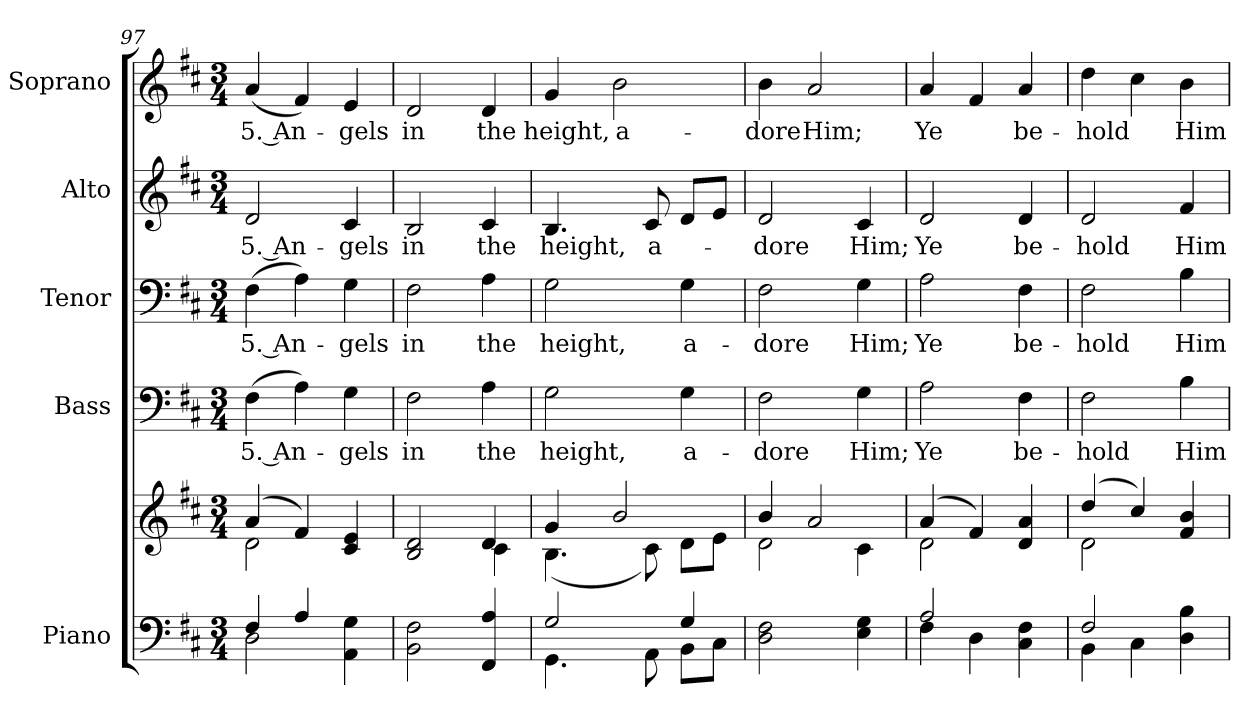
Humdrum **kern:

**kern	**kern	**kern	**text	**kern	**text	**kern	**text	**kern	**text
*part5	*part5	*part4	*part4	*part3	*part3	*part2	*part2	*part1	*part1
*staff6	*staff5	*staff4	*staff4	*staff3	*staff3	*staff2	*staff2	*staff1	*staff1
*I"Piano	*	*I"Bass	*	*I"Tenor	*	*I"Alto	*	*I"Soprano	*
*I'Pno.	*	*I'B.	*	*I'T.	*	*I'A.	*	*I'S.	*
!!LO:PB:g=z
*clefF4	*clefG2	*clefF4	*	*clefF4	*	*clefG2	*	*clefG2	*
*k[f#c#]	*k[f#c#]	*k[f#c#]	*	*k[f#c#]	*	*k[f#c#]	*	*k[f#c#]	*
*D:	*D:	*D:	*	*D:	*	*D:	*	*D:	*
*M3/4	*M3/4	*M3/4	*	*M3/4	*	*M3/4	*	*M3/4	*
=97	=97	=97	=97	=97	=97	=97	=97	=97	=97
*^	*^	*	*	*	*	*	*	*	*
!	!	!	!	!	!LO:LY:b:color=#000000	!	!	!	!	!	!
!	!	!	!	!	!	!	!LO:LY:b:color=#000000	!	!	!	!
!	!	!	!	!	!	!	!	!	!LO:LY:b:color=#000000	!	!
!	!	!	!	!	!	!	!	!	!	!	!LO:LY:b:color=#000000
4F#i/	2Di\	(4ai/	2di\	(4F#i\	5. An-	(4F#i\	5. An-	2di/	5. An-	(4ai/	5. An-
4Ai/	.	4f#i/)	.	4Ai\)	.	4Ai\)	.	.	.	4f#i/)	.
!	!	!	!	!	!LO:LY:b:color=#000000	!	!	!	!	!	!
!	!	!	!	!	!	!	!LO:LY:b:color=#000000	!	!	!	!
!	!	!	!	!	!	!	!	!	!LO:LY:b:color=#000000	!	!
!	!	!	!	!	!	!	!	!	!	!	!LO:LY:b:color=#000000
4AAi\ 4Gi	4ryy	4c#i/ 4ei	4ryy	4Gi\	-gels	4Gi\	-gels	4c#i/	-gels	4ei/	-gels
*v	*v	*	*	*	*	*	*	*	*	*	*
=98	=98	=98	=98	=98	=98	=98	=98	=98	=98	=98
*^	*	*	*	*	*	*	*	*	*	*
!	!	!	!	!	!LO:LY:b:color=#000000	!	!	!	!	!	!
*v	*v	*	*	*	*	*	*	*	*	*	*
*^	*	*	*	*	*	*	*	*	*	*
!	!	!	!	!	!	!	!LO:LY:b:color=#000000	!	!	!	!
*v	*v	*	*	*	*	*	*	*	*	*	*
*^	*	*	*	*	*	*	*	*	*	*
!	!	!	!	!	!	!	!	!	!LO:LY:b:color=#000000	!	!
*v	*v	*	*	*	*	*	*	*	*	*	*
*^	*	*	*	*	*	*	*	*	*	*
!	!	!	!	!	!	!	!	!	!	!	!LO:LY:b:color=#000000
*v	*v	*	*	*	*	*	*	*	*	*	*
2BBi\ 2F#i	2Bi/ 2di	2ryy	2F#i\	in	2F#i\	in	2Bi/	in	2di/	in
!	!	!	!	!LO:LY:b:color=#000000	!	!	!	!	!	!
!	!	!	!	!	!	!LO:LY:b:color=#000000	!	!	!	!
!	!	!	!	!	!	!	!	!LO:LY:b:color=#000000	!	!
!	!	!	!	!	!	!	!	!	!	!LO:LY:b:color=#000000
4FF#i/ 4Ai	4di/	4c#i\	4Ai\	the	4Ai\	the	4c#i/	the	4di/	the
=99	=99	=99	=99	=99	=99	=99	=99	=99	=99	=99
*^	*	*	*	*	*	*	*	*	*	*
!	!	!	!	!	!LO:LY:b:color=#000000	!	!	!	!	!	!
!	!	!	!	!	!	!	!LO:LY:b:color=#000000	!	!	!	!
!	!	!	!	!	!	!	!	!	!LO:LY:b:color=#000000	!	!
!	!	!	!	!	!	!	!	!	!	!	!LO:LY:b:color=#000000
2Gi/	4.GGi\	4gi/	(4.Bi\	2Gi\	height,	2Gi\	height,	4.Bi/	height,	4gi/	height,
!	!	!	!	!	!	!	!	!	!	!	!LO:LY:b:color=#000000
.	.	2bi/	.	.	.	.	.	.	.	2bi\	a-
!	!	!	!	!	!	!	!	!	!LO:LY:b:color=#000000	!	!
.	8AAi\	.	8c#i\)	.	.	.	.	8c#i/	a-	.	.
!	!	!	!	!	!LO:LY:b:color=#000000	!	!	!	!	!	!
!	!	!	!	!	!	!	!LO:LY:b:color=#000000	!	!	!	!
4Gi/	8BBi\L	.	8di\L	4Gi\	a-	4Gi\	a-	8di/L	.	.	.
.	8C#i\J	.	8ei\J	.	.	.	.	8ei/J	.	.	.
*v	*v	*	*	*	*	*	*	*	*	*	*
=100	=100	=100	=100	=100	=100	=100	=100	=100	=100	=100
*^	*	*	*	*	*	*	*	*	*	*
!	!	!	!	!	!LO:LY:b:color=#000000	!	!	!	!	!	!
*v	*v	*	*	*	*	*	*	*	*	*	*
*^	*	*	*	*	*	*	*	*	*	*
!	!	!	!	!	!	!	!LO:LY:b:color=#000000	!	!	!	!
*v	*v	*	*	*	*	*	*	*	*	*	*
*^	*	*	*	*	*	*	*	*	*	*
!	!	!	!	!	!	!	!	!	!LO:LY:b:color=#000000	!	!
*v	*v	*	*	*	*	*	*	*	*	*	*
*^	*	*	*	*	*	*	*	*	*	*
!	!	!	!	!	!	!	!	!	!	!	!LO:LY:b:color=#000000
*v	*v	*	*	*	*	*	*	*	*	*	*
2Di\ 2F#i	4bi/	2di\	2F#i\	-dore	2F#i\	-dore	2di/	-dore	4bi\	-dore
!	!	!	!	!	!	!	!	!	!	!LO:LY:b:color=#000000
.	2ai/	.	.	.	.	.	.	.	2ai/	Him;
!	!	!	!	!LO:LY:b:color=#000000	!	!	!	!	!	!
!	!	!	!	!	!	!LO:LY:b:color=#000000	!	!	!	!
!	!	!	!	!	!	!	!	!LO:LY:b:color=#000000	!	!
4Ei\ 4Gi	.	4c#i\	4Gi\	Him;	4Gi\	Him;	4c#i/	Him;	.	.
!!LO:PB:g=z
=101	=101	=101	=101	=101	=101	=101	=101	=101	=101	=101
*^	*	*	*	*	*	*	*	*	*	*
!	!	!	!	!	!LO:LY:b:color=#000000	!	!	!	!	!	!
!	!	!	!	!	!	!	!LO:LY:b:color=#000000	!	!	!	!
!	!	!	!	!	!	!	!	!	!LO:LY:b:color=#000000	!	!
!	!	!	!	!	!	!	!	!	!	!	!LO:LY:b:color=#000000
2Ai/	4F#i\	(4ai/	2di\	2Ai\	Ye	2Ai\	Ye	2di/	Ye	4ai/	Ye
.	4Di\	4f#i/)	.	.	.	.	.	.	.	4f#i/	.
!	!	!	!	!	!LO:LY:b:color=#000000	!	!	!	!	!	!
!	!	!	!	!	!	!	!LO:LY:b:color=#000000	!	!	!	!
!	!	!	!	!	!	!	!	!	!LO:LY:b:color=#000000	!	!
!	!	!	!	!	!	!	!	!	!	!	!LO:LY:b:color=#000000
4C#i\ 4F#i	4ryy	4di/ 4ai	4ryy	4F#i\	be-	4F#i\	be-	4di/	be-	4ai/	be-
=102	=102	=102	=102	=102	=102	=102	=102	=102	=102	=102	=102
!	!	!	!	!	!LO:LY:b:color=#000000	!	!	!	!	!	!
!	!	!	!	!	!	!	!LO:LY:b:color=#000000	!	!	!	!
!	!	!	!	!	!	!	!	!	!LO:LY:b:color=#000000	!	!
!	!	!	!	!	!	!	!	!	!	!	!LO:LY:b:color=#000000
2F#i/	4BBi\	(4ddi/	2di\	2F#i\	-hold	2F#i\	-hold	2di/	-hold	4ddi\	-hold
.	4C#i\	4cc#i/)	.	.	.	.	.	.	.	4cc#i\	.
!	!	!	!	!	!LO:LY:b:color=#000000	!	!	!	!	!	!
!	!	!	!	!	!	!	!LO:LY:b:color=#000000	!	!	!	!
!	!	!	!	!	!	!	!	!	!LO:LY:b:color=#000000	!	!
!	!	!	!	!	!	!	!	!	!	!	!LO:LY:b:color=#000000
4Di\ 4Bi	4ryy	4f#i/ 4bi	4ryy	4Bi\	Him	4Bi\	Him	4f#i/	Him	4bi\	Him
*v	*v	*	*	*	*	*	*	*	*	*	*
*	*v	*v	*	*	*	*	*	*	*	*
=	=	=	=	=	=	=	=	=	=
*-	*-	*-	*-	*-	*-	*-	*-	*-	*-
